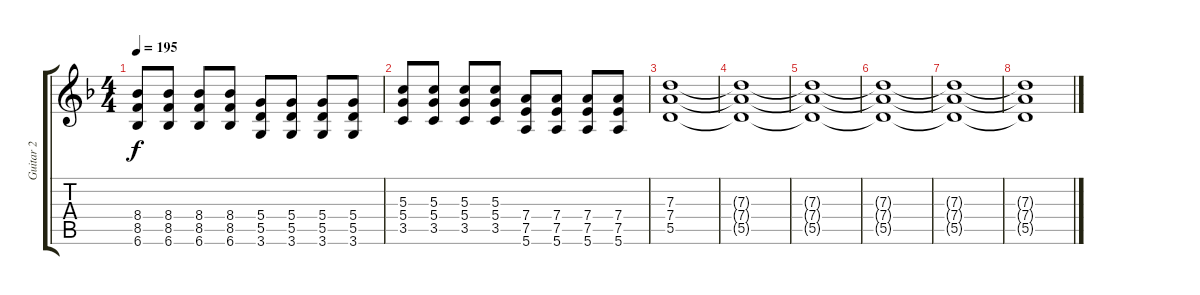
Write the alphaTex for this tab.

\track ("Guitar 2" "Guitar 2") {instrument distortionguitar}
\staff {score tabs}
\tuning (E4 B3 G3 D3 A2 E2) {hide}
\ts (4 4)
\tempo 195
\clef g2
\ks f
(8.4 8.5 6.6).8{dy f} (8.4 8.5 6.6).8 (8.4 8.5 6.6).8 (8.4 8.5 6.6).8 (5.4 5.5 3.6).8 (5.4 5.5 3.6).8 (5.4 5.5 3.6).8 (5.4 5.5 3.6).8 |
(5.3 5.4 3.5).8 (5.3 5.4 3.5).8 (5.3 5.4 3.5).8 (5.3 5.4 3.5).8 (7.4 7.5 5.6).8 (7.4 7.5 5.6).8 (7.4 7.5 5.6).8 (7.4 7.5 5.6).8 |
(7.3 7.4 5.5).1 |
(7.3{t} 7.4{t} 5.5{t}).1 |
(7.3{t} 7.4{t} 5.5{t}).1 |
(7.3{t} 7.4{t} 5.5{t}).1 |
(7.3{t} 7.4{t} 5.5{t}).1 |
(7.3{t} 7.4{t} 5.5{t}).1
